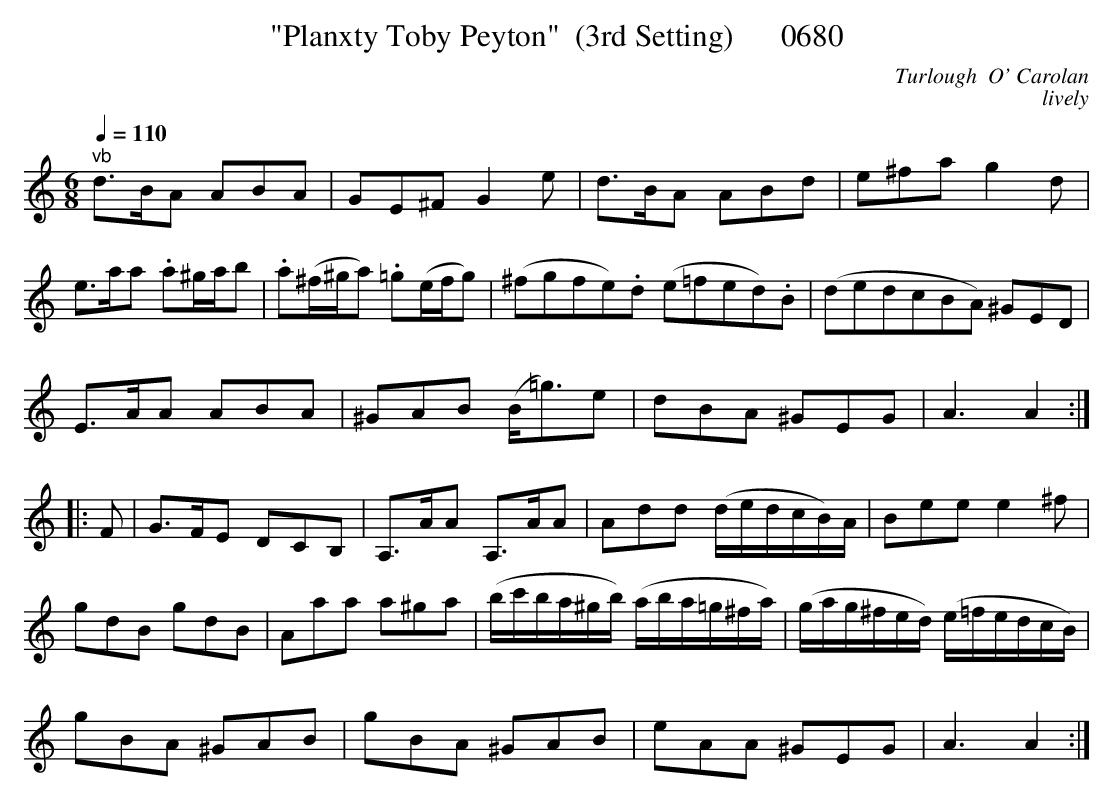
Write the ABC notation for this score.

X:1
T:"Planxty Toby Peyton"  (3rd Setting)      0680
C:Turlough  O' Carolan
C:lively
Q:1/4=110
BY VINCE BRENNAN 6-21-03 (HTTP://WWW.SOSYOURMOM.COM)
M:6/8
L:1/8
K:C
"^vb"d3/2B/2A ABA|GE^F G2e|d3/2B/2A ABd|e^fa g2d|
e3/2a/2a .a^g/2a/2b|.a(^f/2^g/2a) .=g(e/2f/2g)|(^fgfe).d (e=fed).B|(dedcBA) ^GED|
E3/2A/2A ABA|^GAB (B/2=g3/2)e|dBA ^GEG|A3A2:|
|:F|G3/2F/2E DCB,|A,3/2A/2A A,3/2A/2A|Add (d/2e/2d/2c/2B/2)A/2|Bee e2^f|
gdB gdB|Aaa a^ga|(b/2c'/2b/2a/2^g/2b/2) (a/2b/2a/2=g/2^f/2a/2)|(g/2a/2g/2^f/2e/2d/2) (e/2=f/2e/2d/2c/2B/2)|
gBA ^GAB|gBA ^GAB|eAA ^GEG|A3A2:|
